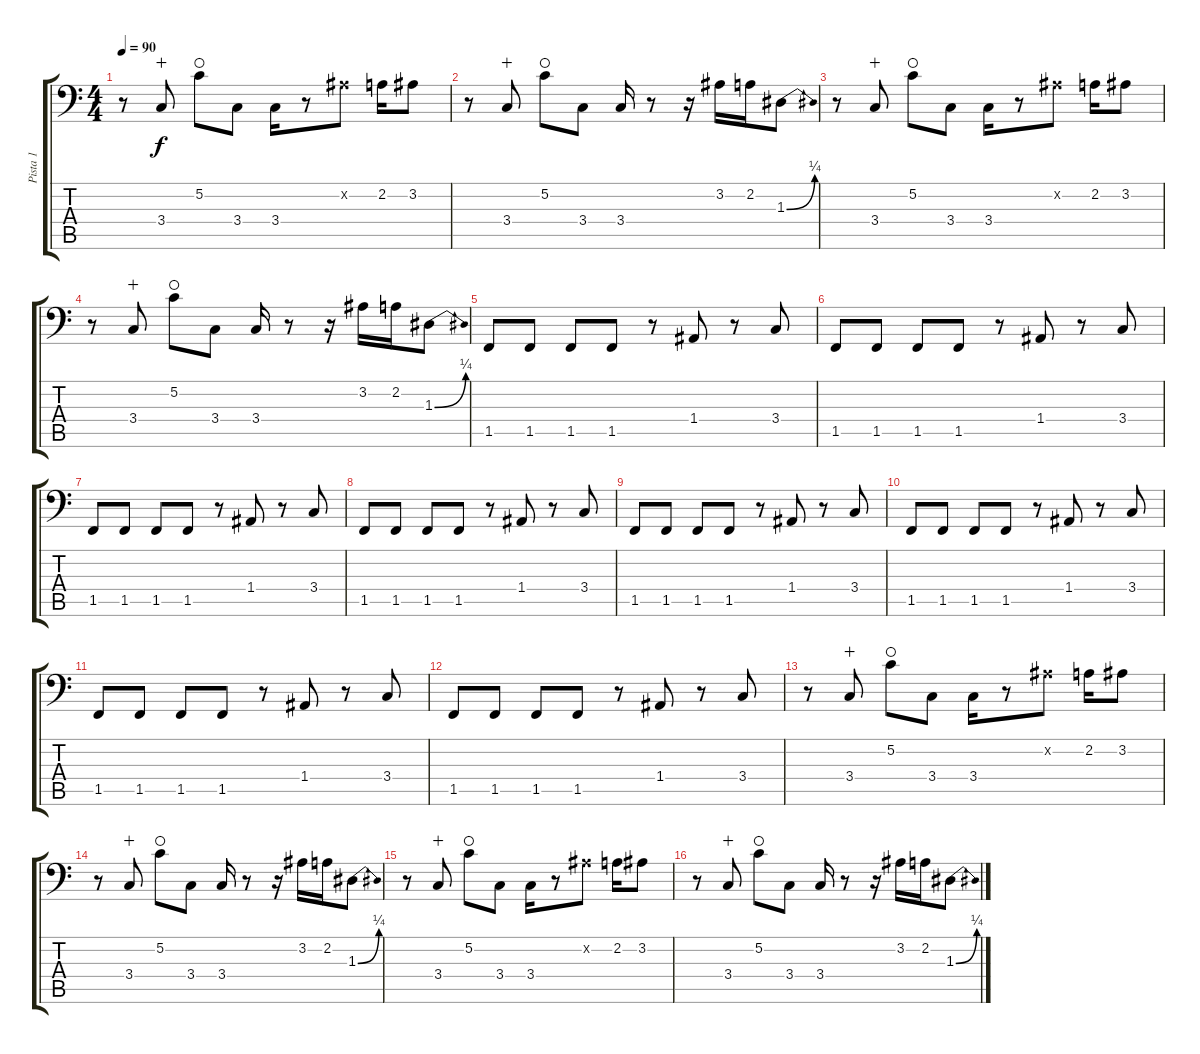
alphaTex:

\track ("Pista 1" "Pista 1") {instrument synthbass2}
\staff {score tabs}
\tuning (C3 G2 D2 A1 E1 B0) {hide}
\ts (4 4)
\tempo 90
\clef f4
\ks c
r.8{dy f} 3.4.8{wahc} 5.2.8{waho} 3.4.8 3.4.16 r.8 3.2{x}.8 2.2.16 3.2.8 |
r.8 3.4.8{wahc} 5.2.8{waho} 3.4.8 3.4.16 r.8 r.16 3.2.16 2.2.16 1.3{be (bend 0 0 60 1)}.8 |
r.8 3.4.8{wahc} 5.2.8{waho} 3.4.8 3.4.16 r.8 3.2{x}.8 2.2.16 3.2.8 |
r.8 3.4.8{wahc} 5.2.8{waho} 3.4.8 3.4.16 r.8 r.16 3.2.16 2.2.16 1.3{be (bend 0 0 60 1)}.8 |
1.5.8 1.5.8 1.5.8 1.5.8 r.8 1.4.8 r.8 3.4.8 |
1.5.8 1.5.8 1.5.8 1.5.8 r.8 1.4.8 r.8 3.4.8 |
1.5.8 1.5.8 1.5.8 1.5.8 r.8 1.4.8 r.8 3.4.8 |
1.5.8 1.5.8 1.5.8 1.5.8 r.8 1.4.8 r.8 3.4.8 |
1.5.8 1.5.8 1.5.8 1.5.8 r.8 1.4.8 r.8 3.4.8 |
1.5.8 1.5.8 1.5.8 1.5.8 r.8 1.4.8 r.8 3.4.8 |
1.5.8 1.5.8 1.5.8 1.5.8 r.8 1.4.8 r.8 3.4.8 |
1.5.8 1.5.8 1.5.8 1.5.8 r.8 1.4.8 r.8 3.4.8 |
r.8 3.4.8{wahc} 5.2.8{waho} 3.4.8 3.4.16 r.8 3.2{x}.8 2.2.16 3.2.8 |
r.8 3.4.8{wahc} 5.2.8{waho} 3.4.8 3.4.16 r.8 r.16 3.2.16 2.2.16 1.3{be (bend 0 0 60 1)}.8 |
r.8 3.4.8{wahc} 5.2.8{waho} 3.4.8 3.4.16 r.8 3.2{x}.8 2.2.16 3.2.8 |
r.8 3.4.8{wahc} 5.2.8{waho} 3.4.8 3.4.16 r.8 r.16 3.2.16 2.2.16 1.3{be (bend 0 0 60 1)}.8
